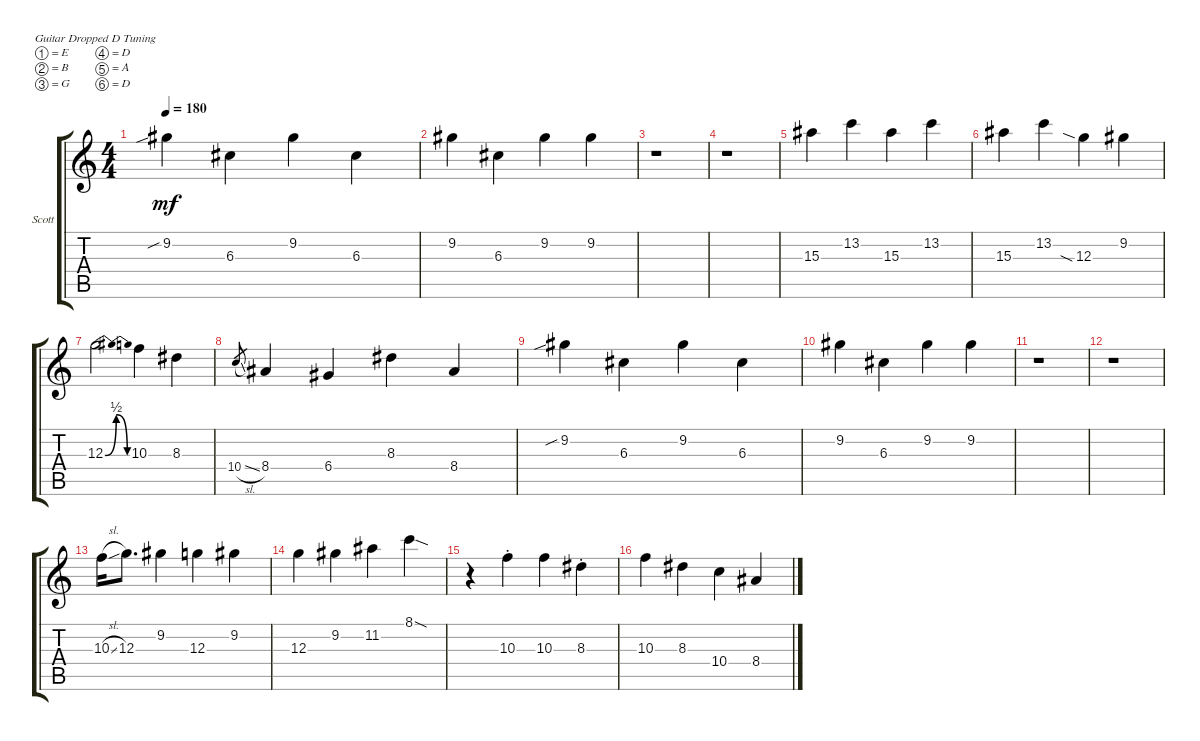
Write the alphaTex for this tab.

\defaultSystemsLayout 4
\bracketExtendMode groupsimilarinstruments
\firstSystemTrackNameOrientation horizontal
\otherSystemsTrackNameOrientation horizontal
\track ("Scott" "Scott") {instrument electricguitarclean}
\staff {score tabs}
\tuning (E4 B3 G3 D3 A2 D2)
\ts (4 4)
\tempo 180
\clef g2
\ks c
9.2{sib}.4{dy mf} 6.3.4 9.2.4 6.3.4 |
9.2.4 6.3.4 9.2.4 9.2.4 |
\scale
0.499221 r.1 |
\scale
0.501113 r.1 |
15.3.4 13.2.4 15.3.4 13.2.4 |
15.3.4 13.2.4 12.3{sia}.4 9.2.4 |
12.3{be (bendrelease 0 0 10.2 2 20.4 2 30 0)}.2 10.3.4 8.3.4 |
10.4{sl}.8{gr} 8.4.4 6.4.4 8.3.4 8.4.4 |
9.2{sib}.4 6.3.4 9.2.4 6.3.4 |
9.2.4 6.3.4 9.2.4 9.2.4 |
r.1 |
r.1 |
10.3{sl}.16 12.3.8{d} 9.2.4 12.3.4 9.2.4 |
12.3.4 9.2.4 11.2.4 8.1{sod}.4 |
r.4 10.3{st}.4 10.3.4 8.3{st}.4 |
10.3.4 8.3.4 10.4.4 8.4.4
